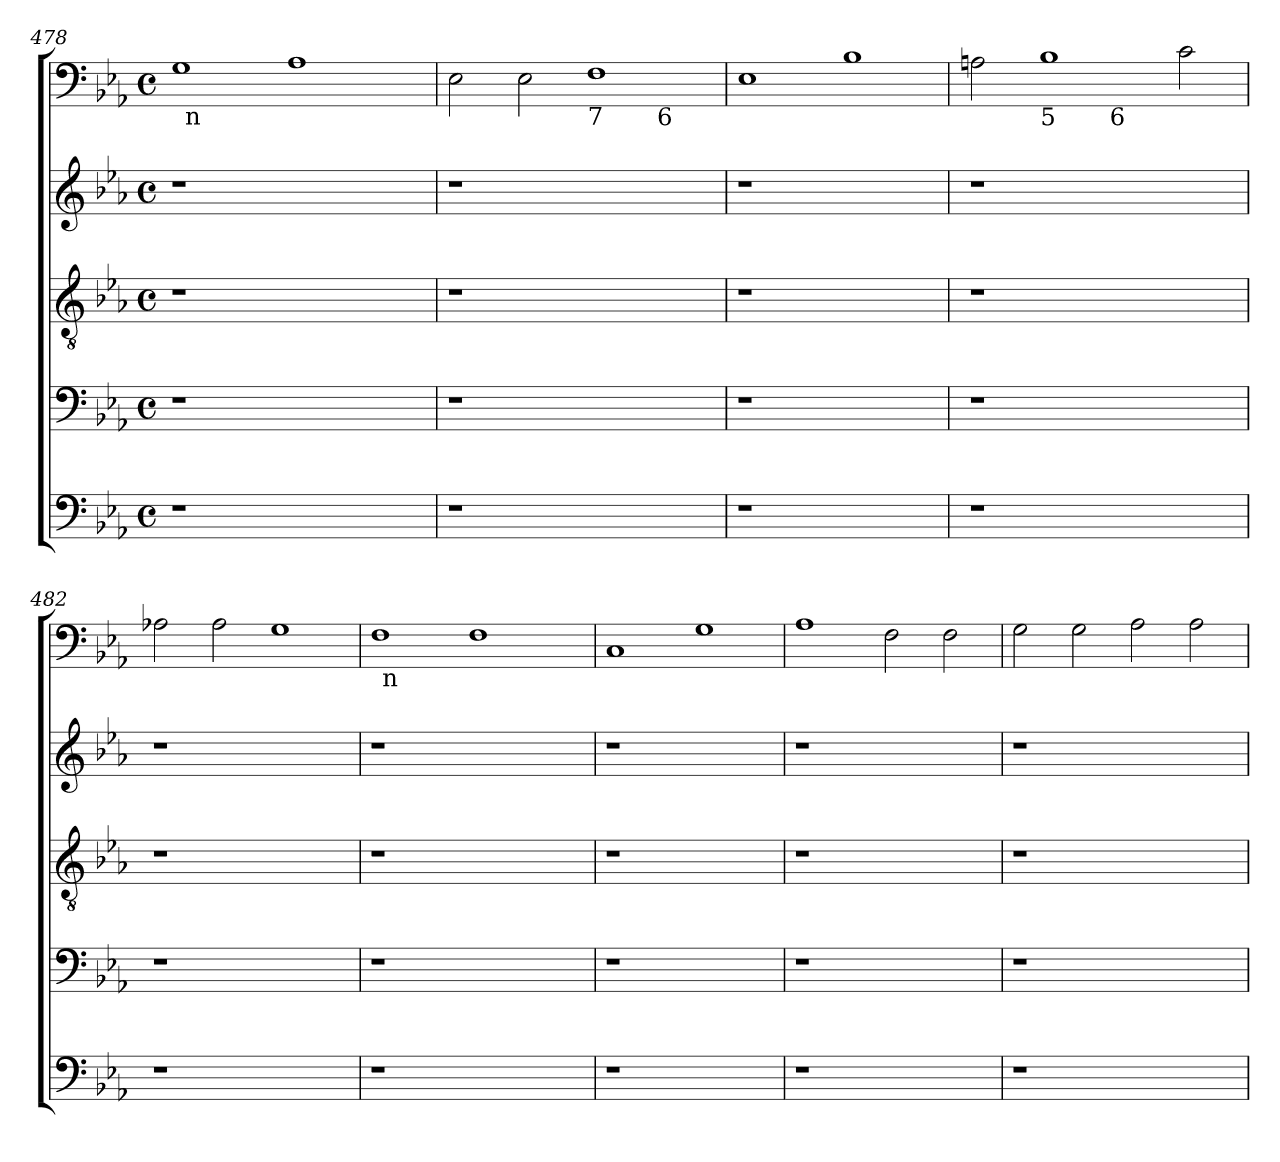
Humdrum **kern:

**kern	**kern	**kern	**kern	**kern
*part5	*part4	*part3	*part2	*part1
*staff5	*staff4	*staff3	*staff2	*staff1
!!LO:LB:g=z
*clefF4	*clefF4	*clefGv2	*clefG2	*clefF4
*	*ITrd-3c-5	*ITrd-3c-5	*ITrd-3c-5	*ITrd-3c-5
*k[b-e-a-]	*k[b-e-a-d-]	*k[b-e-a-d-]	*k[b-e-a-d-]	*k[b-e-a-d-]
*E-:	*A-:	*A-:	*A-:	*A-:
*M4/4	*M4/4	*M4/4	*M4/4	*M4/4
*met(c)	*met(c)	*met(c)	*met(c)	*met(c)
=478	=478	=478	=478	=478
*	*	*	*	*^
1r	1r	1r	1r	1c	32ryy
!	!	!	!	!	!LO:TX:b:t=n
.	.	.	.	.	1ryy
1ryy	1ryy	1ryy	1ryy	1d-	.
.	.	.	.	.	2ryy
.	.	.	.	.	4...ryy
=479	=479	=479	=479	=479	=479
1r	1r	1r	1r	2A->\	1.ryy
.	.	.	.	2A->\	.
!	!	!	!	!LO:TX:b:t=7	!
1ryy	1ryy	1ryy	1ryy	1B-	.
!	!	!	!	!	!LO:TX:b:t=6
.	.	.	.	.	2ryy
*	*	*	*	*v	*v
=480	=480	=480	=480	=480
1r	1r	1r	1r	1A-
1ryy	1ryy	1ryy	1ryy	1e-
=481	=481	=481	=481	=481
*	*	*	*	*^
1r	1r	1r	1r	2dn>\	1ryy
!	!	!	!	!LO:TX:b:t=5	!
.	.	.	.	1e-	.
!	!	!	!	!	!LO:TX:b:t=6
1ryy	1ryy	1ryy	1ryy	.	1ryy
.	.	.	.	2f\	.
!	!	!	!	!LO:TX:a:rj:t=Felice Anerio (ca. 1560 ‒ 1614)\nSANT Hs 2746 (Nr. 4)	!
*	*	*	*	*v	*v
!!LO:LB:g=z
=482	=482	=482	=482	=482
1r	1r	1r	1r	2d-X>\
.	.	.	.	2d->\
1ryy	1ryy	1ryy	1ryy	1c
=483	=483	=483	=483	=483
*	*	*	*	*^
1r	1r	1r	1r	1B-	32ryy
!	!	!	!	!	!LO:TX:b:t=n
.	.	.	.	.	1ryy
1ryy	1ryy	1ryy	1ryy	1B-	.
.	.	.	.	.	2ryy
.	.	.	.	.	4...ryy
*	*	*	*	*v	*v
=484	=484	=484	=484	=484
1r	1r	1r	1r	1F
1ryy	1ryy	1ryy	1ryy	1c
=485	=485	=485	=485	=485
1r	1r	1r	1r	1d-
1ryy	1ryy	1ryy	1ryy	2B-\
.	.	.	.	2B->\
!!LO:LB:g=z
=486	=486	=486	=486	=486
1r	1r	1r	1r	2c\
.	.	.	.	2c>\
1ryy	1ryy	1ryy	1ryy	2d-\
.	.	.	.	2d->\
=	=	=	=	=
*-	*-	*-	*-	*-
